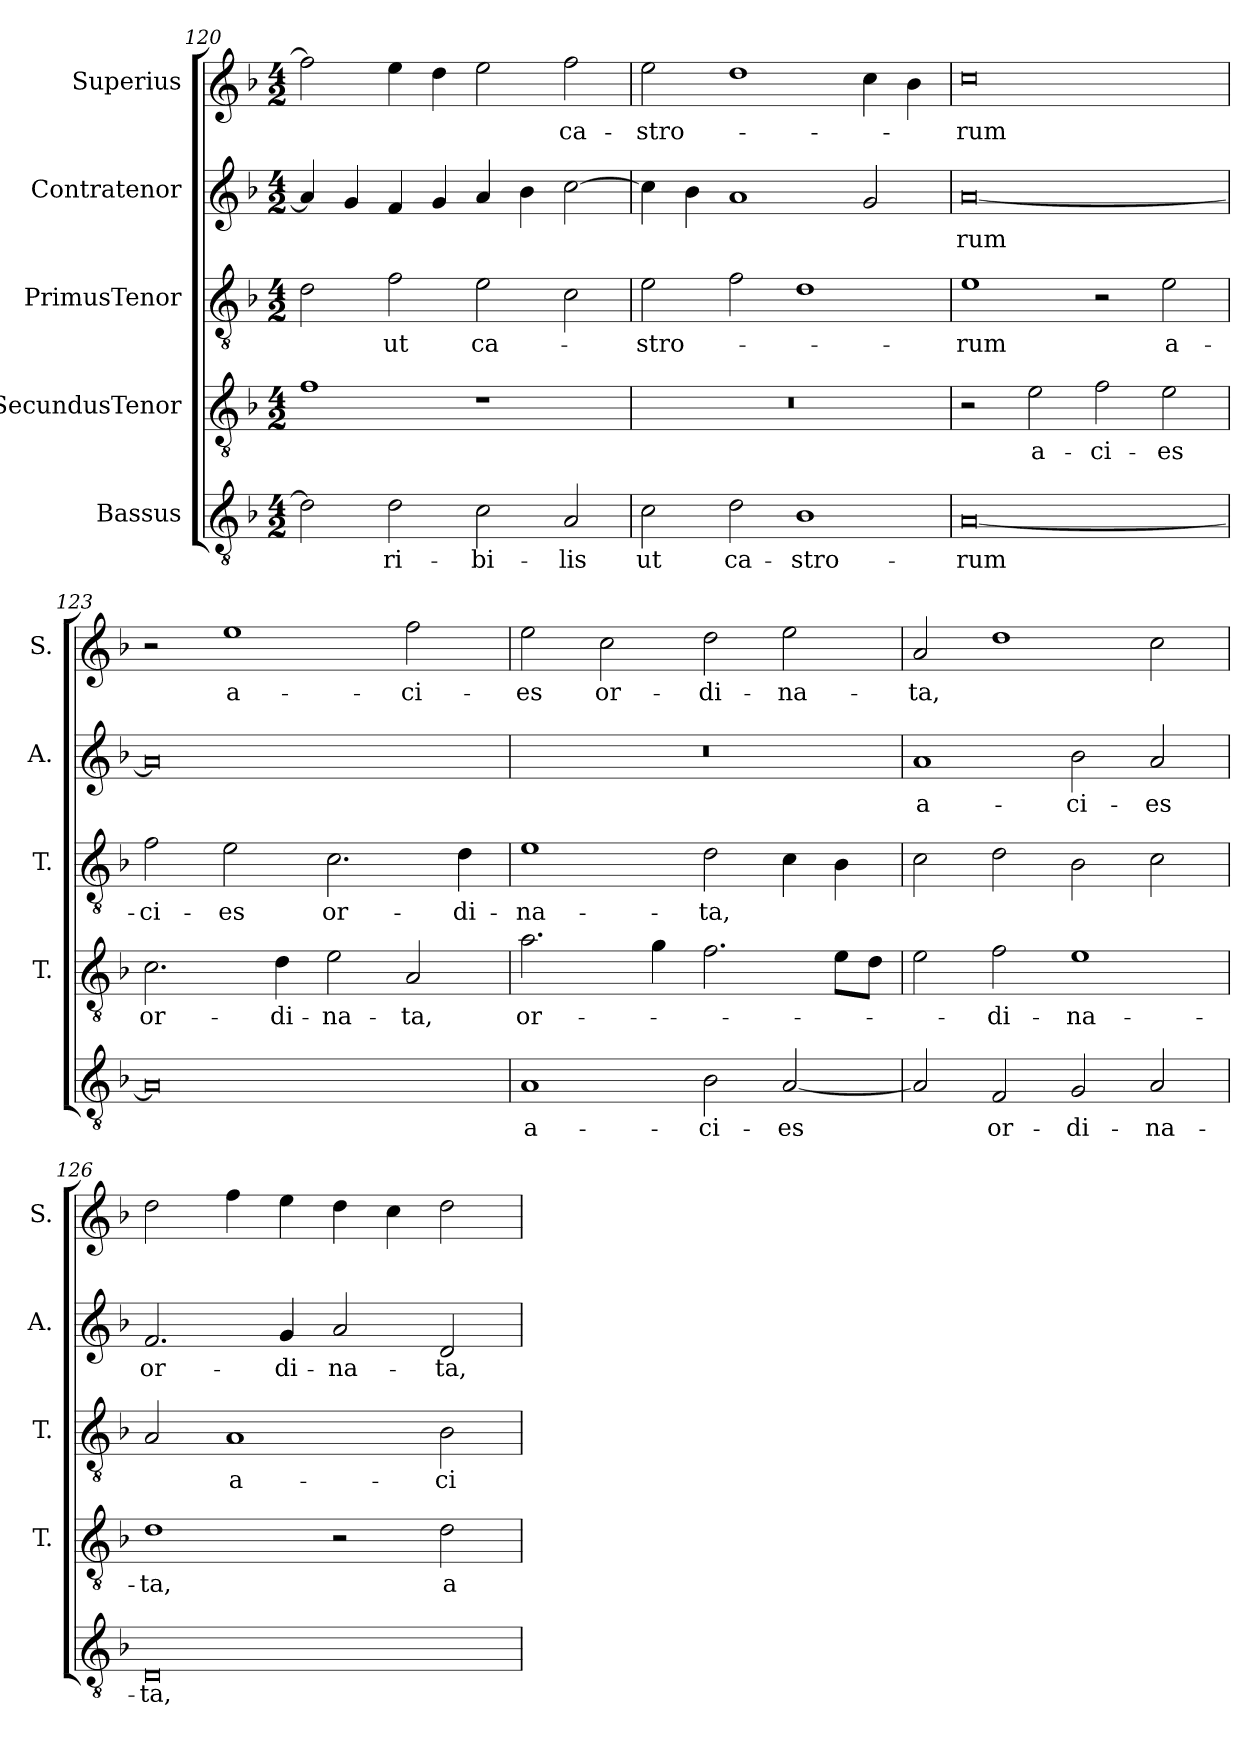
**kern	**text	**kern	**text	**kern	**text	**kern	**text	**kern	**text
*part5	*part5	*part4	*part4	*part3	*part3	*part2	*part2	*part1	*part1
*staff5	*staff5	*staff4	*staff4	*staff3	*staff3	*staff2	*staff2	*staff1	*staff1
*I"Bassus	*	*I"SecundusTenor	*	*I"PrimusTenor	*	*I"Contratenor	*	*I"Superius	*
*	*	*I'T.	*	*I'T.	*	*I'A.	*	*I'S.	*
*clefGv2	*	*clefGv2	*	*clefGv2	*	*clefG2	*	*clefG2	*
*ITrd7c12	*	*ITrd7c12	*	*ITrd7c12	*	*	*	*	*
*k[b-]	*	*k[b-]	*	*k[b-]	*	*k[b-]	*	*k[b-]	*
*F:	*	*F:	*	*F:	*	*F:	*	*F:	*
*M4/2	*	*M4/2	*	*M4/2	*	*M4/2	*	*M4/2	*
=120	=120	=120	=120	=120	=120	=120	=120	=120	=120
2D\]	.	1F\	.	2D\	.	4a/]	.	2ff\]	.
.	.	.	.	.	.	4g/	.	.	.
2D\	-ri-	.	.	2F\	ut	4f/	.	4ee\	.
.	.	.	.	.	.	4g/	.	4dd\	.
2C\	-bi-	1r	.	2E\	ca-	4a/	.	2ee\	.
.	.	.	.	.	.	4b-\	.	.	.
2AA/	-lis	.	.	2C\	.	[2cc\	.	2ff\	ca-
=121	=121	=121	=121	=121	=121	=121	=121	=121	=121
2C\	ut	0r	.	2E\	-stro-	4cc\]	.	2ee\	-stro-
.	.	.	.	.	.	4b-\	.	.	.
2D\	ca-	.	.	2F\	.	1a/	.	1dd\	.
1BB-\	-stro-	.	.	1D\	.	.	.	.	.
.	.	.	.	.	.	2g/	.	4cc\	.
.	.	.	.	.	.	.	.	4b-\	.
=122	=122	=122	=122	=122	=122	=122	=122	=122	=122
[0AA/	-rum	2r	.	1E\	-rum	[0a/	-rum	0cc\	-rum
.	.	2E\	a-	.	.	.	.	.	.
.	.	2F\	-ci-	2r	.	.	.	.	.
.	.	2E\	-es	2E\	a-	.	.	.	.
=123	=123	=123	=123	=123	=123	=123	=123	=123	=123
0AA/]	.	2.C\	or-	2F\	-ci-	0a/]	.	2r	.
.	.	.	.	2E\	-es	.	.	1ee\	a-
.	.	4D\	-di-	.	.	.	.	.	.
.	.	2E\	-na-	2.C\	or-	.	.	.	.
.	.	2AA/	-ta,	.	.	.	.	2ff\	-ci-
.	.	.	.	4D\	-di-	.	.	.	.
=124	=124	=124	=124	=124	=124	=124	=124	=124	=124
1AA/	a-	2.A\	or-	1E\	-na-	0r	.	2ee\	-es
.	.	.	.	.	.	.	.	2cc\	or-
.	.	4G\	.	.	.	.	.	.	.
2BB-\	-ci-	2.F\	.	2D\	-ta,	.	.	2dd\	-di-
[2AA/	-es	.	.	4C\	.	.	.	2ee\	-na-
.	.	8E\L	.	4BB-\	.	.	.	.	.
.	.	8D\J	.	.	.	.	.	.	.
=125	=125	=125	=125	=125	=125	=125	=125	=125	=125
2AA/]	.	2E\	.	2C\	.	1a/	a-	2a/	-ta,
2FF/	or-	2F\	-di-	2D\	.	.	.	1dd\	.
2GG/	-di-	1E\	-na-	2BB-\	.	2b-\	-ci-	.	.
2AA/	-na-	.	.	2C\	.	2a/	-es	2cc\	.
=126	=126	=126	=126	=126	=126	=126	=126	=126	=126
0DD/	-ta,	1D\	-ta,	2AA/	.	2.f/	or-	2dd\	.
.	.	.	.	1AA/	a-	.	.	4ff\	.
.	.	.	.	.	.	4g/	-di-	4ee\	.
.	.	2r	.	.	.	2a/	-na-	4dd\	.
.	.	.	.	.	.	.	.	4cc\	.
.	.	2D\	a-	2BB-\	-ci-	2d/	-ta,	2dd\	.
=	=	=	=	=	=	=	=	=	=
*-	*-	*-	*-	*-	*-	*-	*-	*-	*-
